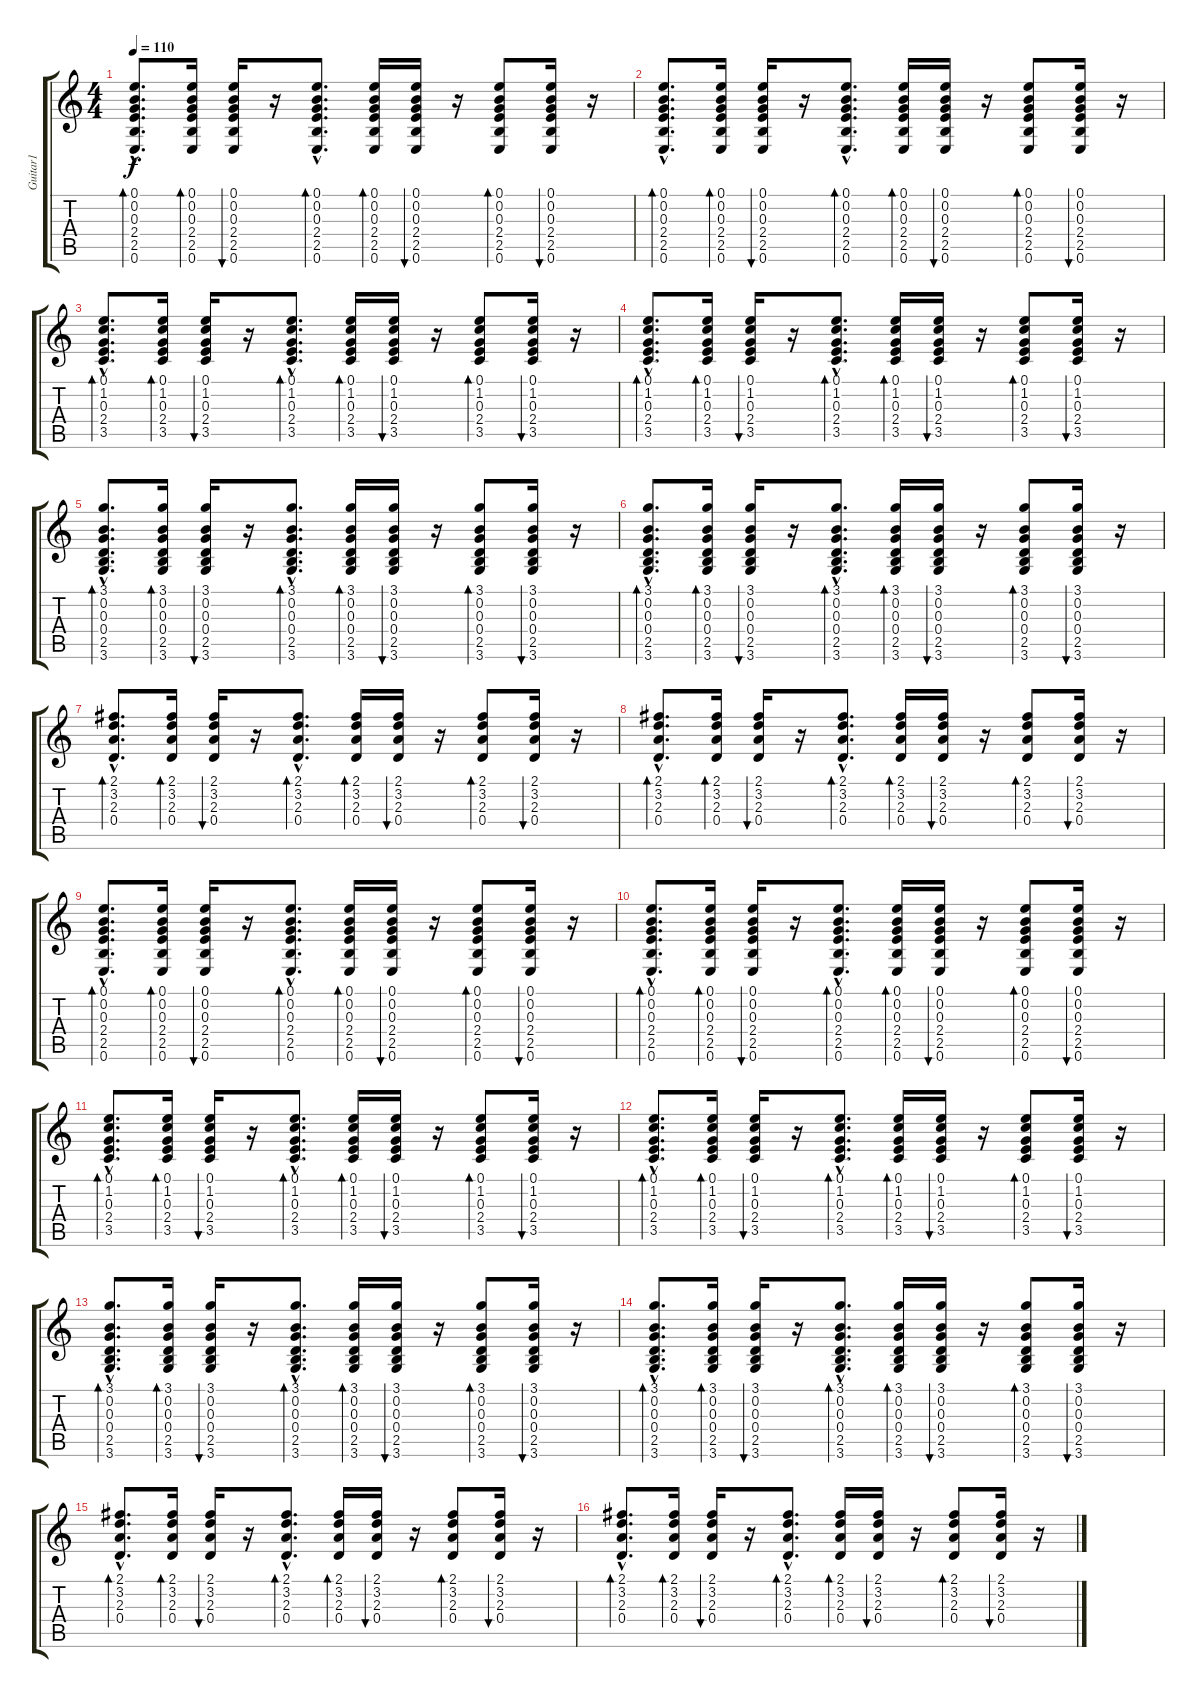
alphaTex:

\track ("Guitar1" "Guitar1") {instrument acousticguitarsteel}
\staff {score tabs}
\tuning (E4 B3 G3 D3 A2 E2) {hide}
\ts (4 4)
\tempo 110
\clef g2
\ks c
(0.1{hac} 0.2{hac} 0.3{hac} 2.4{hac} 2.5{hac} 0.6{hac}).8{d bd 60 dy f instrument electricguitarclean} (0.1 0.2 0.3 2.4 2.5 0.6).16{bd 60} (0.1 0.2 0.3 2.4 2.5 0.6).16{bu 60} r.16 (0.1{hac} 0.2{hac} 0.3{hac} 2.4{hac} 2.5{hac} 0.6{hac}).8{d bd 60} (0.1 0.2 0.3 2.4 2.5 0.6).16{bd 60} (0.1 0.2 0.3 2.4 2.5 0.6).16{bu 60} r.16 (0.1 0.2 0.3 2.4 2.5 0.6).8{bd 60} (0.1 0.2 0.3 2.4 2.5 0.6).16{bu 60} r.16 |
(0.1{hac} 0.2{hac} 0.3{hac} 2.4{hac} 2.5{hac} 0.6{hac}).8{d bd 60 instrument electricguitarclean} (0.1 0.2 0.3 2.4 2.5 0.6).16{bd 60} (0.1 0.2 0.3 2.4 2.5 0.6).16{bu 60} r.16 (0.1{hac} 0.2{hac} 0.3{hac} 2.4{hac} 2.5{hac} 0.6{hac}).8{d bd 60} (0.1 0.2 0.3 2.4 2.5 0.6).16{bd 60} (0.1 0.2 0.3 2.4 2.5 0.6).16{bu 60} r.16 (0.1 0.2 0.3 2.4 2.5 0.6).8{bd 60} (0.1 0.2 0.3 2.4 2.5 0.6).16{bu 60} r.16 |
(0.1{hac} 1.2{hac} 0.3{hac} 2.4{hac} 3.5{hac}).8{d bd 60} (0.1 1.2 0.3 2.4 3.5).16{bd 60} (0.1 1.2 0.3 2.4 3.5).16{bu 60} r.16 (0.1{hac} 1.2{hac} 0.3{hac} 2.4{hac} 3.5{hac}).8{d bd 60} (0.1 1.2 0.3 2.4 3.5).16{bd 60} (0.1 1.2 0.3 2.4 3.5).16{bu 60} r.16 (0.1 1.2 0.3 2.4 3.5).8{bd 60} (0.1 1.2 0.3 2.4 3.5).16{bu 60} r.16 |
(0.1{hac} 1.2{hac} 0.3{hac} 2.4{hac} 3.5{hac}).8{d bd 60} (0.1 1.2 0.3 2.4 3.5).16{bd 60} (0.1 1.2 0.3 2.4 3.5).16{bu 60} r.16 (0.1{hac} 1.2{hac} 0.3{hac} 2.4{hac} 3.5{hac}).8{d bd 60} (0.1 1.2 0.3 2.4 3.5).16{bd 60} (0.1 1.2 0.3 2.4 3.5).16{bu 60} r.16 (0.1 1.2 0.3 2.4 3.5).8{bd 60} (0.1 1.2 0.3 2.4 3.5).16{bu 60} r.16 |
(3.1{hac} 0.2{hac} 0.3{hac} 0.4{hac} 2.5{hac} 3.6{hac}).8{d bd 60 instrument electricguitarclean} (3.1 0.2 0.3 0.4 2.5 3.6).16{bd 60} (3.1 0.2 0.3 0.4 2.5 3.6).16{bu 60} r.16 (3.1{hac} 0.2{hac} 0.3{hac} 0.4{hac} 2.5{hac} 3.6{hac}).8{d bd 60} (3.1 0.2 0.3 0.4 2.5 3.6).16{bd 60} (3.1 0.2 0.3 0.4 2.5 3.6).16{bu 60} r.16 (3.1 0.2 0.3 0.4 2.5 3.6).8{bd 60} (3.1 0.2 0.3 0.4 2.5 3.6).16{bu 60} r.16 |
(3.1{hac} 0.2{hac} 0.3{hac} 0.4{hac} 2.5{hac} 3.6{hac}).8{d bd 60 instrument electricguitarclean} (3.1 0.2 0.3 0.4 2.5 3.6).16{bd 60} (3.1 0.2 0.3 0.4 2.5 3.6).16{bu 60} r.16 (3.1{hac} 0.2{hac} 0.3{hac} 0.4{hac} 2.5{hac} 3.6{hac}).8{d bd 60} (3.1 0.2 0.3 0.4 2.5 3.6).16{bd 60} (3.1 0.2 0.3 0.4 2.5 3.6).16{bu 60} r.16 (3.1 0.2 0.3 0.4 2.5 3.6).8{bd 60} (3.1 0.2 0.3 0.4 2.5 3.6).16{bu 60} r.16 |
(2.1{hac} 3.2{hac} 2.3{hac} 0.4{hac}).8{d bd 60 instrument electricguitarclean} (2.1 3.2 2.3 0.4).16{bd 60} (2.1 3.2 2.3 0.4).16{bu 60} r.16 (2.1{hac} 3.2{hac} 2.3{hac} 0.4{hac}).8{d bd 60} (2.1 3.2 2.3 0.4).16{bd 60} (2.1 3.2 2.3 0.4).16{bu 60} r.16 (2.1 3.2 2.3 0.4).8{bd 60} (2.1 3.2 2.3 0.4).16{bu 60} r.16 |
(2.1{hac} 3.2{hac} 2.3{hac} 0.4{hac}).8{d bd 60 instrument electricguitarclean} (2.1 3.2 2.3 0.4).16{bd 60} (2.1 3.2 2.3 0.4).16{bu 60} r.16 (2.1{hac} 3.2{hac} 2.3{hac} 0.4{hac}).8{d bd 60} (2.1 3.2 2.3 0.4).16{bd 60} (2.1 3.2 2.3 0.4).16{bu 60} r.16 (2.1 3.2 2.3 0.4).8{bd 60} (2.1 3.2 2.3 0.4).16{bu 60} r.16 |
(0.1{hac} 0.2{hac} 0.3{hac} 2.4{hac} 2.5{hac} 0.6{hac}).8{d bd 60 instrument electricguitarclean} (0.1 0.2 0.3 2.4 2.5 0.6).16{bd 60} (0.1 0.2 0.3 2.4 2.5 0.6).16{bu 60} r.16 (0.1{hac} 0.2{hac} 0.3{hac} 2.4{hac} 2.5{hac} 0.6{hac}).8{d bd 60} (0.1 0.2 0.3 2.4 2.5 0.6).16{bd 60} (0.1 0.2 0.3 2.4 2.5 0.6).16{bu 60} r.16 (0.1 0.2 0.3 2.4 2.5 0.6).8{bd 60} (0.1 0.2 0.3 2.4 2.5 0.6).16{bu 60} r.16 |
(0.1{hac} 0.2{hac} 0.3{hac} 2.4{hac} 2.5{hac} 0.6{hac}).8{d bd 60 instrument electricguitarclean} (0.1 0.2 0.3 2.4 2.5 0.6).16{bd 60} (0.1 0.2 0.3 2.4 2.5 0.6).16{bu 60} r.16 (0.1{hac} 0.2{hac} 0.3{hac} 2.4{hac} 2.5{hac} 0.6{hac}).8{d bd 60} (0.1 0.2 0.3 2.4 2.5 0.6).16{bd 60} (0.1 0.2 0.3 2.4 2.5 0.6).16{bu 60} r.16 (0.1 0.2 0.3 2.4 2.5 0.6).8{bd 60} (0.1 0.2 0.3 2.4 2.5 0.6).16{bu 60} r.16 |
(0.1{hac} 1.2{hac} 0.3{hac} 2.4{hac} 3.5{hac}).8{d bd 60} (0.1 1.2 0.3 2.4 3.5).16{bd 60} (0.1 1.2 0.3 2.4 3.5).16{bu 60} r.16 (0.1{hac} 1.2{hac} 0.3{hac} 2.4{hac} 3.5{hac}).8{d bd 60} (0.1 1.2 0.3 2.4 3.5).16{bd 60} (0.1 1.2 0.3 2.4 3.5).16{bu 60} r.16 (0.1 1.2 0.3 2.4 3.5).8{bd 60} (0.1 1.2 0.3 2.4 3.5).16{bu 60} r.16 |
(0.1{hac} 1.2{hac} 0.3{hac} 2.4{hac} 3.5{hac}).8{d bd 60} (0.1 1.2 0.3 2.4 3.5).16{bd 60} (0.1 1.2 0.3 2.4 3.5).16{bu 60} r.16 (0.1{hac} 1.2{hac} 0.3{hac} 2.4{hac} 3.5{hac}).8{d bd 60} (0.1 1.2 0.3 2.4 3.5).16{bd 60} (0.1 1.2 0.3 2.4 3.5).16{bu 60} r.16 (0.1 1.2 0.3 2.4 3.5).8{bd 60} (0.1 1.2 0.3 2.4 3.5).16{bu 60} r.16 |
(3.1{hac} 0.2{hac} 0.3{hac} 0.4{hac} 2.5{hac} 3.6{hac}).8{d bd 60 instrument electricguitarclean} (3.1 0.2 0.3 0.4 2.5 3.6).16{bd 60} (3.1 0.2 0.3 0.4 2.5 3.6).16{bu 60} r.16 (3.1{hac} 0.2{hac} 0.3{hac} 0.4{hac} 2.5{hac} 3.6{hac}).8{d bd 60} (3.1 0.2 0.3 0.4 2.5 3.6).16{bd 60} (3.1 0.2 0.3 0.4 2.5 3.6).16{bu 60} r.16 (3.1 0.2 0.3 0.4 2.5 3.6).8{bd 60} (3.1 0.2 0.3 0.4 2.5 3.6).16{bu 60} r.16 |
(3.1{hac} 0.2{hac} 0.3{hac} 0.4{hac} 2.5{hac} 3.6{hac}).8{d bd 60 instrument electricguitarclean} (3.1 0.2 0.3 0.4 2.5 3.6).16{bd 60} (3.1 0.2 0.3 0.4 2.5 3.6).16{bu 60} r.16 (3.1{hac} 0.2{hac} 0.3{hac} 0.4{hac} 2.5{hac} 3.6{hac}).8{d bd 60} (3.1 0.2 0.3 0.4 2.5 3.6).16{bd 60} (3.1 0.2 0.3 0.4 2.5 3.6).16{bu 60} r.16 (3.1 0.2 0.3 0.4 2.5 3.6).8{bd 60} (3.1 0.2 0.3 0.4 2.5 3.6).16{bu 60} r.16 |
(2.1{hac} 3.2{hac} 2.3{hac} 0.4{hac}).8{d bd 60 instrument electricguitarclean} (2.1 3.2 2.3 0.4).16{bd 60} (2.1 3.2 2.3 0.4).16{bu 60} r.16 (2.1{hac} 3.2{hac} 2.3{hac} 0.4{hac}).8{d bd 60} (2.1 3.2 2.3 0.4).16{bd 60} (2.1 3.2 2.3 0.4).16{bu 60} r.16 (2.1 3.2 2.3 0.4).8{bd 60} (2.1 3.2 2.3 0.4).16{bu 60} r.16 |
(2.1{hac} 3.2{hac} 2.3{hac} 0.4{hac}).8{d bd 60 instrument electricguitarclean} (2.1 3.2 2.3 0.4).16{bd 60} (2.1 3.2 2.3 0.4).16{bu 60} r.16 (2.1{hac} 3.2{hac} 2.3{hac} 0.4{hac}).8{d bd 60} (2.1 3.2 2.3 0.4).16{bd 60} (2.1 3.2 2.3 0.4).16{bu 60} r.16 (2.1 3.2 2.3 0.4).8{bd 60} (2.1 3.2 2.3 0.4).16{bu 60} r.16
